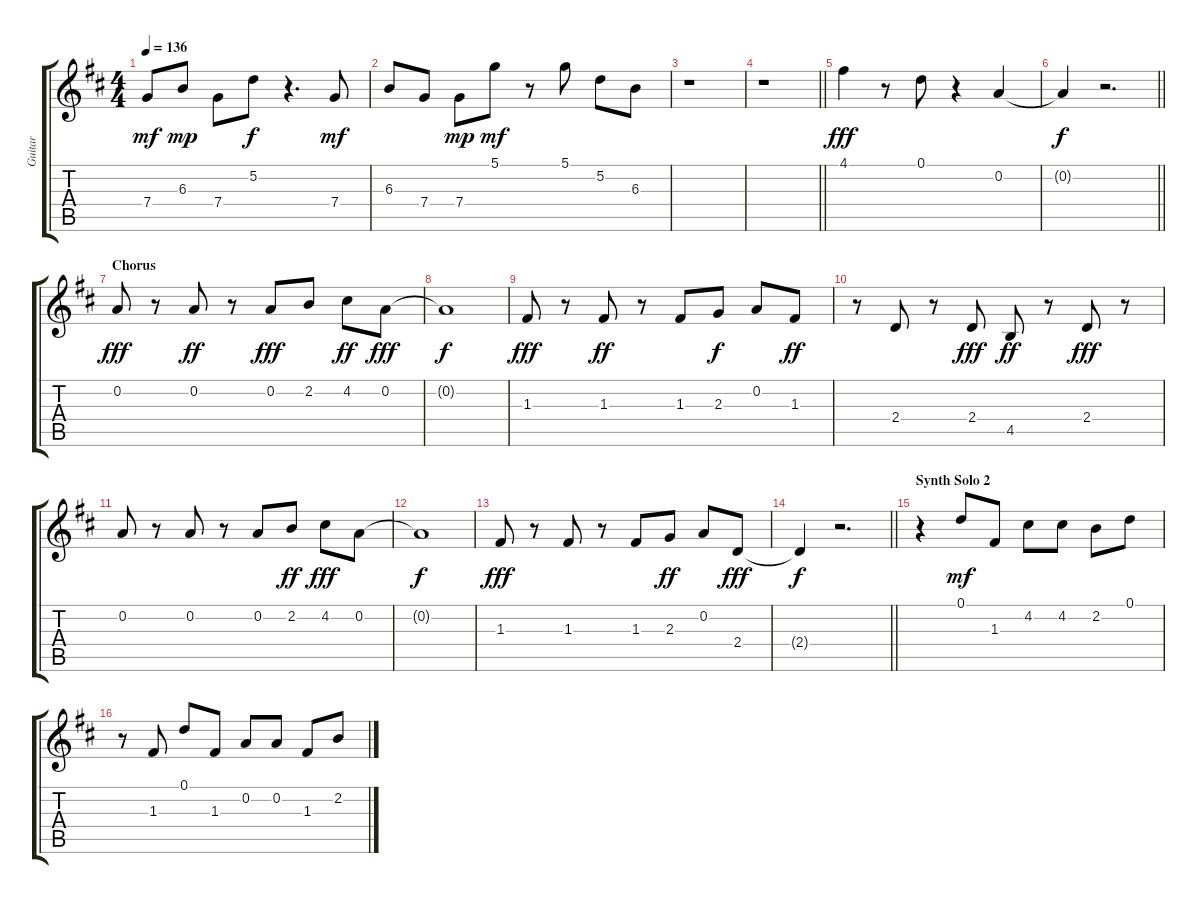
\track ("Guitar" "Guitar") {instrument acousticguitarsteel}
\staff {score tabs}
\tuning (D4 A3 F3 C3 G2 D2) {hide}
\ts (4 4)
\tempo 136
\clef g2
\ks bminor
7.4.8{dy mf} 6.3.8{dy mp} 7.4.8 5.2.8{dy f} r.4{d} 7.4.8{dy mf} |
6.3.8 7.4.8 7.4.8{dy mp} 5.1.8{dy mf} r.8 5.1.8 5.2.8 6.3.8 |
r.1 |
\barLineRight lightlight
r.1 |
4.1.4{dy fff} r.8 0.1.8 r.4 0.2.4 |
\barLineRight lightlight
0.2{t}.4{dy f} r.2{d} |
\section ("" "Chorus")
0.2.8{dy fff} r.8 0.2.8{dy ff} r.8 0.2.8{dy fff} 2.2.8 4.2.8{dy ff} 0.2.8{dy fff} |
0.2{t}.1{dy f} |
1.3.8{dy fff} r.8 1.3.8{dy ff} r.8 1.3.8 2.3.8{dy f} 0.2.8 1.3.8{dy ff} |
r.8 2.4.8 r.8 2.4.8{dy fff} 4.5.8{dy ff} r.8 2.4.8{dy fff} r.8 |
0.2.8 r.8 0.2.8 r.8 0.2.8 2.2.8{dy ff} 4.2.8{dy fff} 0.2.8 |
0.2{t}.1{dy f} |
1.3.8{dy fff} r.8 1.3.8 r.8 1.3.8 2.3.8{dy ff} 0.2.8 2.4.8{dy fff} |
\barLineRight lightlight
2.4{t}.4{dy f} r.2{d} |
\section ("" "Synth Solo 2")
r.4 0.1.8{dy mf} 1.3.8 4.2.8 4.2.8 2.2.8 0.1.8 |
r.8 1.3.8 0.1.8 1.3.8 0.2.8 0.2.8 1.3.8 2.2.8
